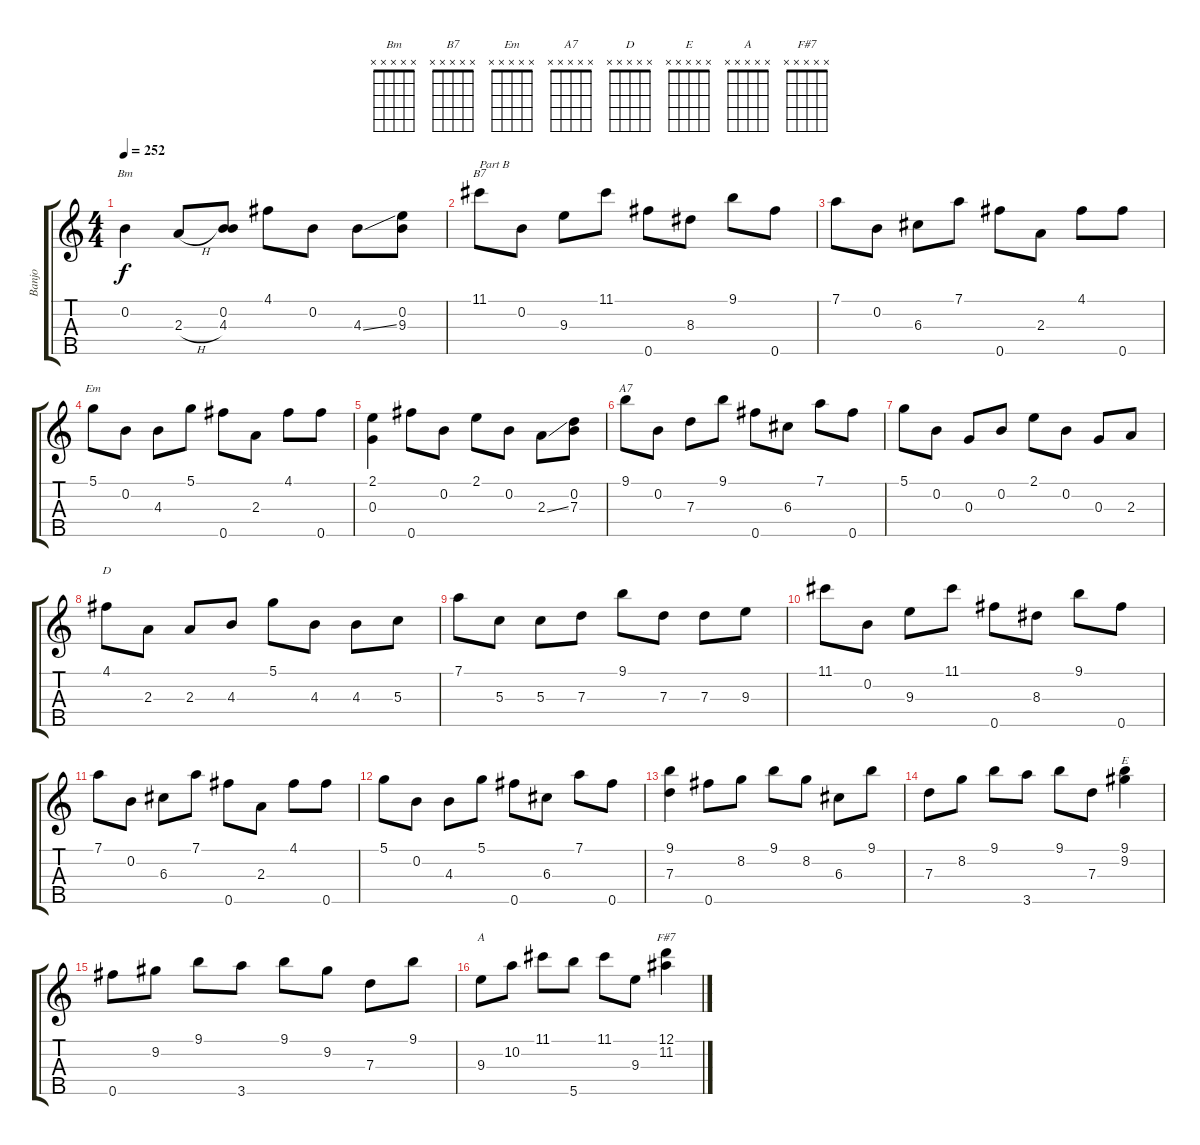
\track ("Banjo" "Banjo") {instrument banjo}
\staff {score tabs}
\tuning (D4 B3 G3 D3 Gb4) {hide}
\displaytranspose 12
\chord ("Bm" x x x x x) {firstfret 0}
\chord ("B7" x x x x x) {firstfret 0}
\chord ("Em" x x x x x) {firstfret 0}
\chord ("A7" x x x x x) {firstfret 0}
\chord ("D" x x x x x) {firstfret 0}
\chord ("E" x x x x x) {firstfret 0}
\chord ("A" x x x x x) {firstfret 0}
\chord ("F#7" x x x x x) {firstfret 0}
\ts (4 4)
\tempo 252
\clef g2
\ks c
0.2.4{ch "Bm" dy f} 2.3{h}.8 (0.2 4.3).8 4.1.8 0.2.8 4.3{ss}.8 (0.2 9.3).8 |
11.1.8{ch "B7" txt "Part B"} 0.2.8 9.3.8 11.1.8 0.5.8 8.3.8 9.1.8 0.5.8 |
7.1.8 0.2.8 6.3.8 7.1.8 0.5.8 2.3.8 4.1.8 0.5.8 |
5.1.8{ch "Em"} 0.2.8 4.3.8 5.1.8 0.5.8 2.3.8 4.1.8 0.5.8 |
(2.1 0.3).4 0.5.8 0.2.8 2.1.8 0.2.8 2.3{ss}.8 (0.2 7.3).8 |
9.1.8{ch "A7"} 0.2.8 7.3.8 9.1.8 0.5.8 6.3.8 7.1.8 0.5.8 |
5.1.8 0.2.8 0.3.8 0.2.8 2.1.8 0.2.8 0.3.8 2.3.8 |
4.1.8{ch "D"} 2.3.8 2.3.8 4.3.8 5.1.8 4.3.8 4.3.8 5.3.8 |
7.1.8 5.3.8 5.3.8 7.3.8 9.1.8 7.3.8 7.3.8 9.3.8 |
11.1.8 0.2.8 9.3.8 11.1.8 0.5.8 8.3.8 9.1.8 0.5.8 |
7.1.8 0.2.8 6.3.8 7.1.8 0.5.8 2.3.8 4.1.8 0.5.8 |
5.1.8 0.2.8 4.3.8 5.1.8 0.5.8 6.3.8 7.1.8 0.5.8 |
(9.1 7.3).4 0.5.8 8.2.8 9.1.8 8.2.8 6.3.8 9.1.8 |
7.3.8 8.2.8 9.1.8 3.5.8 9.1.8 7.3.8 (9.1 9.2).4{ch "E"} |
0.5.8 9.2.8 9.1.8 3.5.8 9.1.8 9.2.8 7.3.8 9.1.8 |
9.3.8{ch "A"} 10.2.8 11.1.8 5.5.8 11.1.8 9.3.8 (12.1 11.2).4{ch "F#7"}
